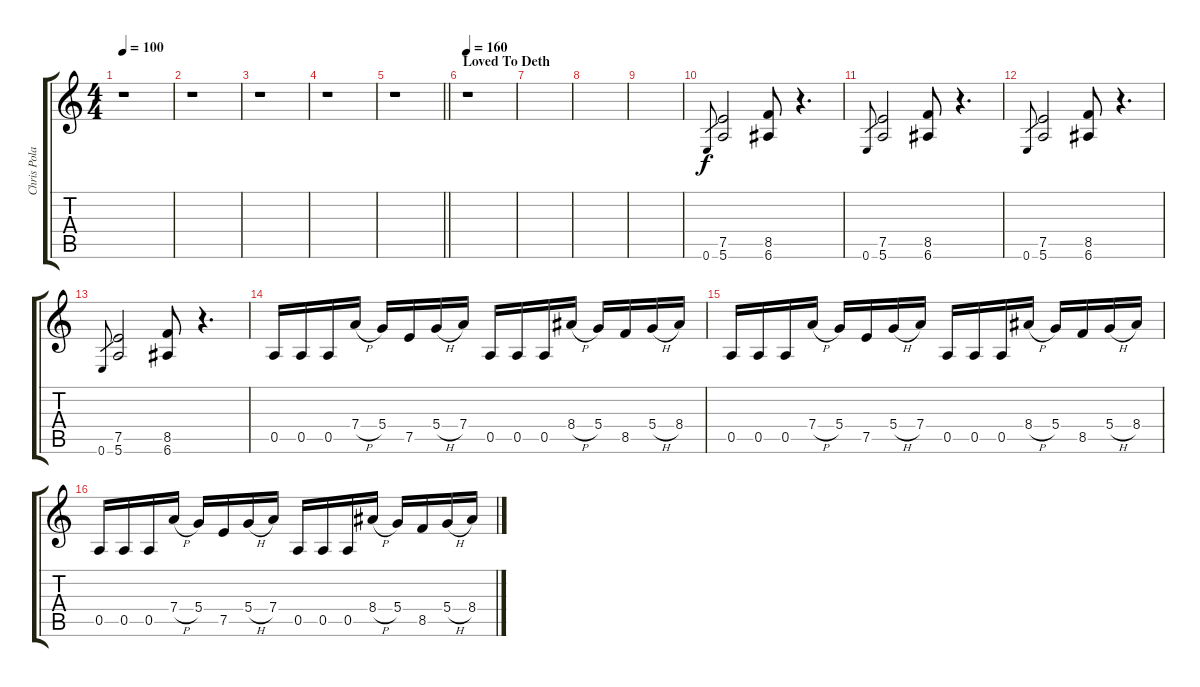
\track ("Chris Poland" "Chris Pola") {instrument distortionguitar}
\staff {score tabs}
\tuning (E4 B3 G3 D3 A2 E2) {hide}
\ts (4 4)
\tempo 100
\clef g2
\ks c
r.1{dy f} |
r.1 |
r.1 |
r.1 |
\barLineRight lightlight
r.1 |
\section ("" "Loved To Deth")
\tempo 160
r.1 |
|
|
|
0.6.8{gr} (7.5 5.6).2 (8.5 6.6).8 r.4{d} |
0.6.8{gr} (7.5 5.6).2 (8.5 6.6).8 r.4{d} |
0.6.8{gr} (7.5 5.6).2 (8.5 6.6).8 r.4{d} |
0.6.8{gr} (7.5 5.6).2 (8.5 6.6).8 r.4{d} |
0.5.16 0.5.16 0.5.16 7.4{h}.16 5.4.16 7.5.16 5.4{h}.16 7.4.16 0.5.16 0.5.16 0.5.16 8.4{h}.16 5.4.16 8.5.16 5.4{h}.16 8.4.16 |
0.5.16 0.5.16 0.5.16 7.4{h}.16 5.4.16 7.5.16 5.4{h}.16 7.4.16 0.5.16 0.5.16 0.5.16 8.4{h}.16 5.4.16 8.5.16 5.4{h}.16 8.4.16 |
0.5.16 0.5.16 0.5.16 7.4{h}.16 5.4.16 7.5.16 5.4{h}.16 7.4.16 0.5.16 0.5.16 0.5.16 8.4{h}.16 5.4.16 8.5.16 5.4{h}.16 8.4.16
